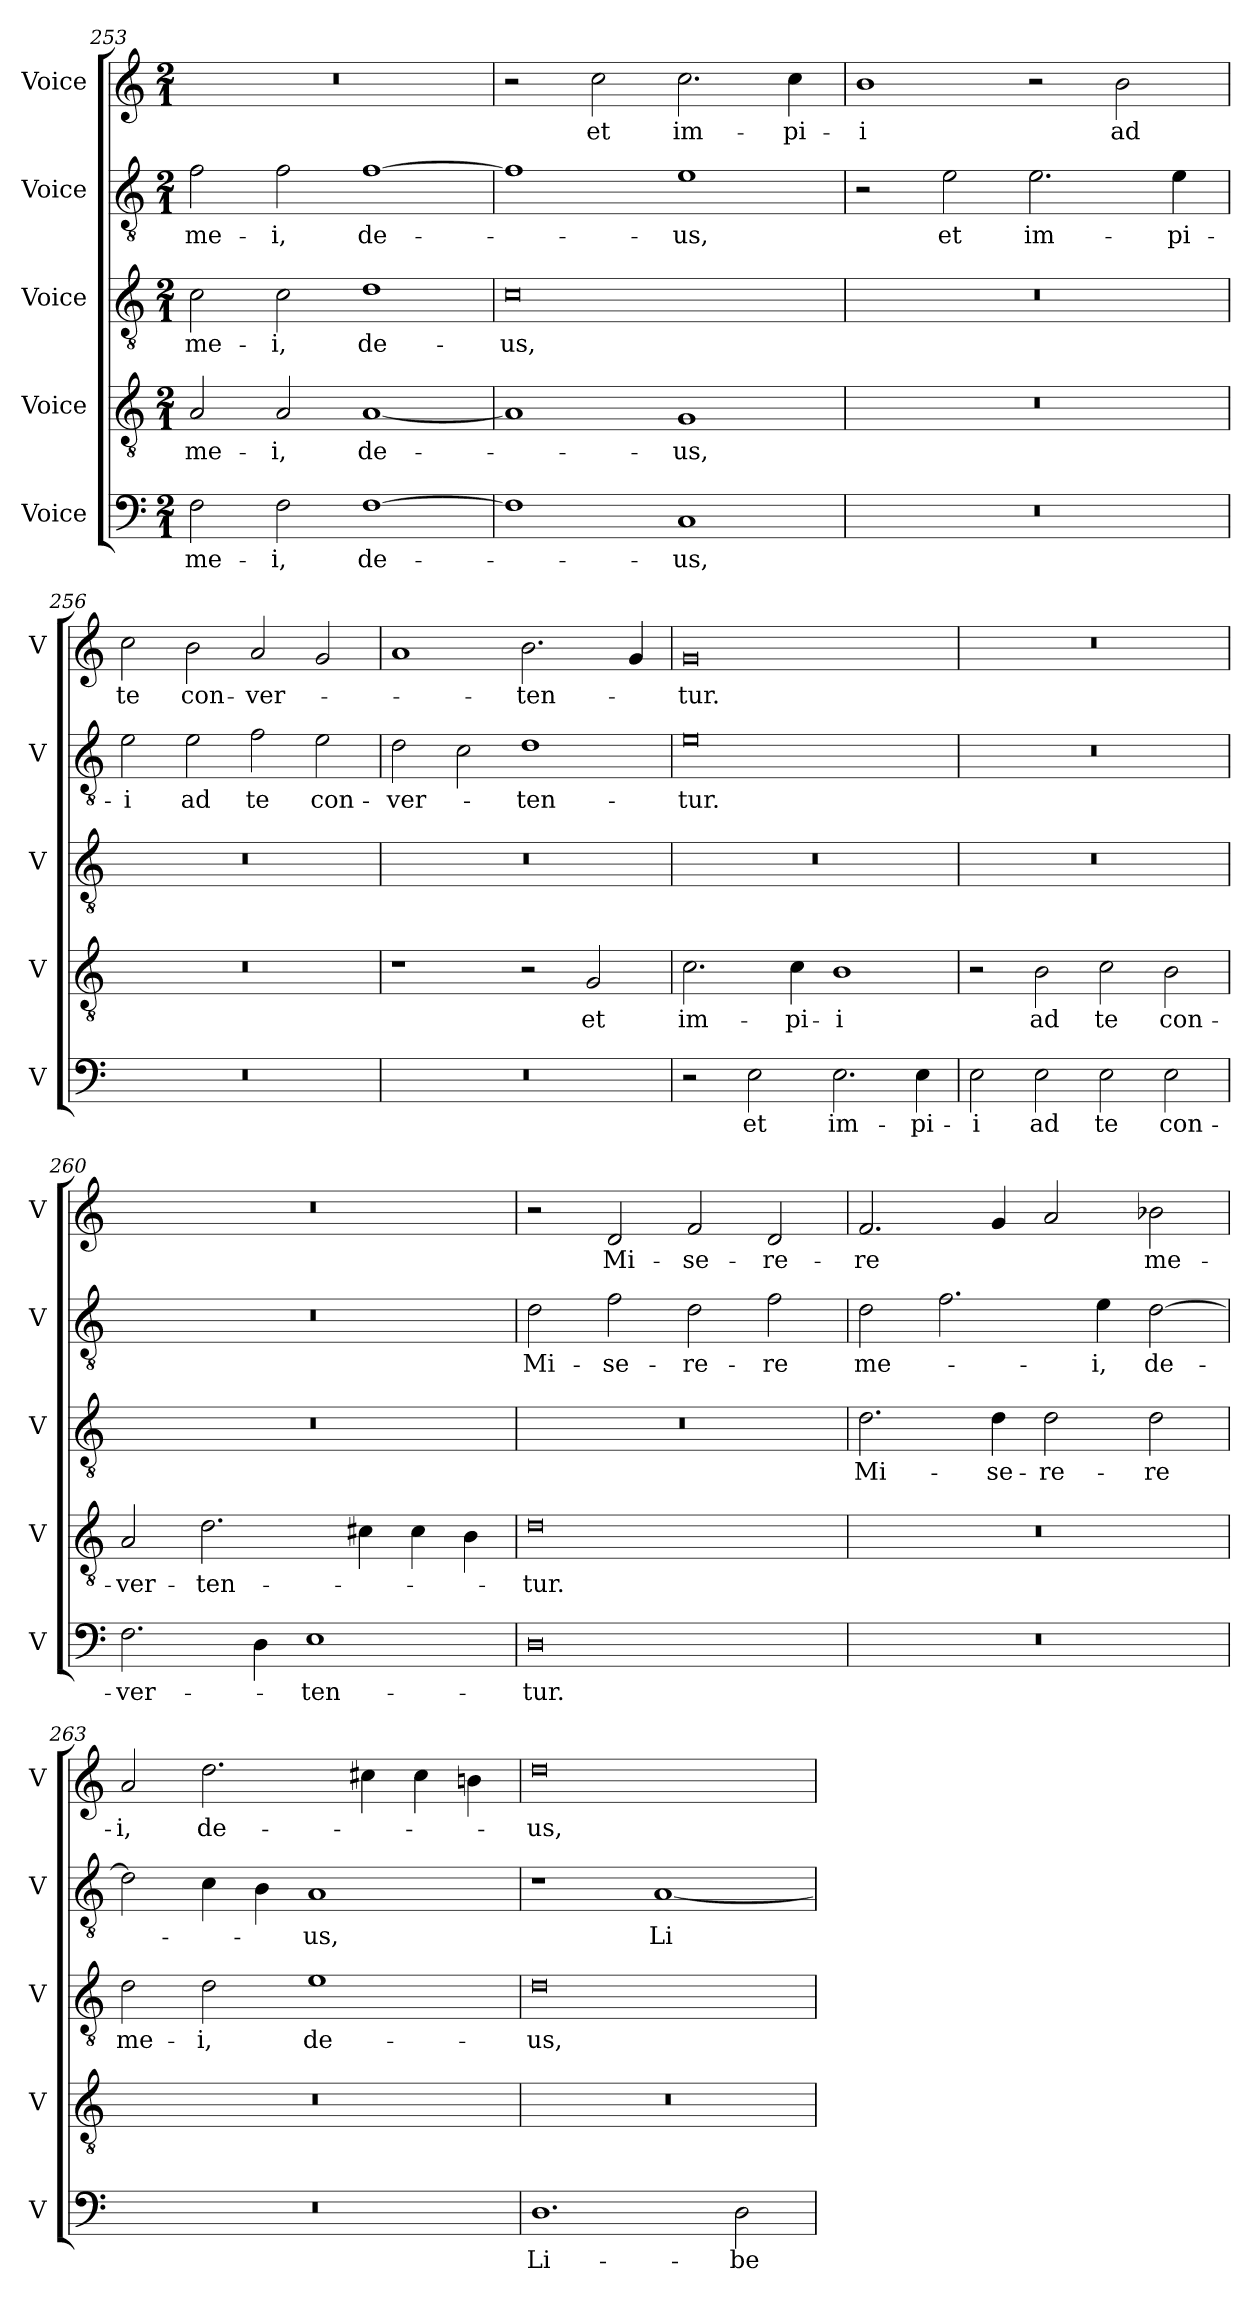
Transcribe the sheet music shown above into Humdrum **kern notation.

**kern	**text	**kern	**text	**kern	**text	**kern	**text	**kern	**text
*part5	*part5	*part4	*part4	*part3	*part3	*part2	*part2	*part1	*part1
*staff5	*staff5	*staff4	*staff4	*staff3	*staff3	*staff2	*staff2	*staff1	*staff1
*I"Voice	*	*I"Voice	*	*I"Voice	*	*I"Voice	*	*I"Voice	*
*I'V	*	*I'V	*	*I'V	*	*I'V	*	*I'V	*
*clefF4	*	*clefGv2	*	*clefGv2	*	*clefGv2	*	*clefG2	*
*k[]	*	*k[]	*	*k[]	*	*k[]	*	*k[]	*
*M2/1	*	*M2/1	*	*M2/1	*	*M2/1	*	*M2/1	*
=253	=253	=253	=253	=253	=253	=253	=253	=253	=253
!	!LO:LY:b	!	!LO:LY:b	!	!LO:LY:b	!	!LO:LY:b	!	!
2F\	me-	2A/	me-	2c\	me-	2f\	me-	0r	.
!	!LO:LY:b	!	!LO:LY:b	!	!LO:LY:b	!	!LO:LY:b	!	!
2F\	-i,	2A/	-i,	2c\	-i,	2f\	-i,	.	.
!	!LO:LY:b	!	!LO:LY:b	!	!LO:LY:b	!	!LO:LY:b	!	!
[1F	de-	[1A	de-	1d	de-	[1f	de-	.	.
=254	=254	=254	=254	=254	=254	=254	=254	=254	=254
!	!	!	!	!	!LO:LY:b	!	!	!	!
1F]	.	1A]	.	0c	-us,	1f]	.	2r	.
!	!	!	!	!	!	!	!	!	!LO:LY:b
.	.	.	.	.	.	.	.	2cc\	et
!	!LO:LY:b	!	!LO:LY:b	!	!	!	!LO:LY:b	!	!LO:LY:b
1C	-us,	1G	-us,	.	.	1e	-us,	2.cc\	im-
!	!	!	!	!	!	!	!	!	!LO:LY:b
.	.	.	.	.	.	.	.	4cc\	-pi-
!!LO:LB:g=z
=255	=255	=255	=255	=255	=255	=255	=255	=255	=255
!	!	!	!	!	!	!	!	!	!LO:LY:b
0r	.	0r	.	0r	.	2r	.	1b	-i
!	!	!	!	!	!	!	!LO:LY:b	!	!
.	.	.	.	.	.	2e\	et	.	.
!	!	!	!	!	!	!	!LO:LY:b	!	!
.	.	.	.	.	.	2.e\	im-	2r	.
!	!	!	!	!	!	!	!	!	!LO:LY:b
.	.	.	.	.	.	.	.	2b\	ad
!	!	!	!	!	!	!	!LO:LY:b	!	!
.	.	.	.	.	.	4e\	-pi-	.	.
=256	=256	=256	=256	=256	=256	=256	=256	=256	=256
!	!	!	!	!	!	!	!LO:LY:b	!	!LO:LY:b
0r	.	0r	.	0r	.	2e\	-i	2cc\	te
!	!	!	!	!	!	!	!LO:LY:b	!	!LO:LY:b
.	.	.	.	.	.	2e\	ad	2b\	con-
!	!	!	!	!	!	!	!LO:LY:b	!	!LO:LY:b
.	.	.	.	.	.	2f\	te	2a/	-ver-
!	!	!	!	!	!	!	!LO:LY:b	!	!
.	.	.	.	.	.	2e\	con-	2g/	.
=257	=257	=257	=257	=257	=257	=257	=257	=257	=257
!	!	!	!	!	!	!	!LO:LY:b	!	!
0r	.	1r	.	0r	.	2d\	-ver-	1a	.
.	.	.	.	.	.	2c\	.	.	.
!	!	!	!	!	!	!	!LO:LY:b	!	!LO:LY:b
.	.	2r	.	.	.	1d	-ten-	2.b\	-ten-
!	!	!	!LO:LY:b	!	!	!	!	!	!
.	.	2G/	et	.	.	.	.	.	.
.	.	.	.	.	.	.	.	4g/	.
=258	=258	=258	=258	=258	=258	=258	=258	=258	=258
!	!	!	!LO:LY:b	!	!	!	!LO:LY:b	!	!LO:LY:b
2r	.	2.c\	im-	0r	.	0e	-tur.	0g	-tur.
!	!LO:LY:b	!	!	!	!	!	!	!	!
2E\	et	.	.	.	.	.	.	.	.
!	!	!	!LO:LY:b	!	!	!	!	!	!
.	.	4c\	-pi-	.	.	.	.	.	.
!	!LO:LY:b	!	!LO:LY:b	!	!	!	!	!	!
2.E\	im-	1B	-i	.	.	.	.	.	.
!	!LO:LY:b	!	!	!	!	!	!	!	!
4E\	-pi-	.	.	.	.	.	.	.	.
!!LO:LB:g=z
=259	=259	=259	=259	=259	=259	=259	=259	=259	=259
!	!LO:LY:b	!	!	!	!	!	!	!	!
2E\	-i	2r	.	0r	.	0r	.	0r	.
!	!LO:LY:b	!	!LO:LY:b	!	!	!	!	!	!
2E\	ad	2B\	ad	.	.	.	.	.	.
!	!LO:LY:b	!	!LO:LY:b	!	!	!	!	!	!
2E\	te	2c\	te	.	.	.	.	.	.
!	!LO:LY:b	!	!LO:LY:b	!	!	!	!	!	!
2E\	con-	2B\	con-	.	.	.	.	.	.
=260	=260	=260	=260	=260	=260	=260	=260	=260	=260
!	!LO:LY:b	!	!LO:LY:b	!	!	!	!	!	!
2.F\	-ver-	2A/	-ver-	0r	.	0r	.	0r	.
!	!	!	!LO:LY:b	!	!	!	!	!	!
.	.	2.d\	-ten-	.	.	.	.	.	.
4D\	.	.	.	.	.	.	.	.	.
!	!LO:LY:b	!	!	!	!	!	!	!	!
1E	-ten-	.	.	.	.	.	.	.	.
.	.	4c#X\	.	.	.	.	.	.	.
.	.	4c#\	.	.	.	.	.	.	.
.	.	4B\	.	.	.	.	.	.	.
=261	=261	=261	=261	=261	=261	=261	=261	=261	=261
!	!LO:LY:b	!	!LO:LY:b	!	!	!	!LO:LY:b	!	!
0D	-tur.	0d	-tur.	0r	.	2d\	Mi-	2r	.
!	!	!	!	!	!	!	!LO:LY:b	!	!LO:LY:b
.	.	.	.	.	.	2f\	-se-	2d/	Mi-
!	!	!	!	!	!	!	!LO:LY:b	!	!LO:LY:b
.	.	.	.	.	.	2d\	-re-	2f/	-se-
!	!	!	!	!	!	!	!LO:LY:b	!	!LO:LY:b
.	.	.	.	.	.	2f\	-re	2d/	-re-
=262	=262	=262	=262	=262	=262	=262	=262	=262	=262
!	!	!	!	!	!LO:LY:b	!	!LO:LY:b	!	!LO:LY:b
0r	.	0r	.	2.d\	Mi-	2d\	me-	2.f/	-re
.	.	.	.	.	.	2.f\	.	.	.
!	!	!	!	!	!LO:LY:b	!	!	!	!
.	.	.	.	4d\	-se-	.	.	4g/	.
!	!	!	!	!	!LO:LY:b	!	!	!	!
.	.	.	.	2d\	-re-	.	.	2a/	.
!	!	!	!	!	!	!	!LO:LY:b	!	!
.	.	.	.	.	.	4e\	-i,	.	.
!	!	!	!	!	!LO:LY:b	!	!LO:LY:b	!	!LO:LY:b
.	.	.	.	2d\	-re	[2d\	de-	2b-X\	me-
!!LO:PB:g=z
=263	=263	=263	=263	=263	=263	=263	=263	=263	=263
!	!	!	!	!	!LO:LY:b	!	!	!	!LO:LY:b
0r	.	0r	.	2d\	me-	2d\]	.	2a/	-i,
!	!	!	!	!	!LO:LY:b	!	!	!	!LO:LY:b
.	.	.	.	2d\	-i,	4c\	.	2.dd\	de-
.	.	.	.	.	.	4B\	.	.	.
!	!	!	!	!	!LO:LY:b	!	!LO:LY:b	!	!
.	.	.	.	1e	de-	1A	-us,	.	.
.	.	.	.	.	.	.	.	4cc#X\	.
.	.	.	.	.	.	.	.	4cc#\	.
.	.	.	.	.	.	.	.	4bn\	.
=264	=264	=264	=264	=264	=264	=264	=264	=264	=264
!	!LO:LY:b	!	!	!	!LO:LY:b	!	!	!	!LO:LY:b
1.D	Li-	0r	.	0d	-us,	1r	.	0dd	-us,
!	!	!	!	!	!	!	!LO:LY:b	!	!
.	.	.	.	.	.	[1A	Li-	.	.
!	!LO:LY:b	!	!	!	!	!	!	!	!
2D\	-be-	.	.	.	.	.	.	.	.
=	=	=	=	=	=	=	=	=	=
*-	*-	*-	*-	*-	*-	*-	*-	*-	*-
